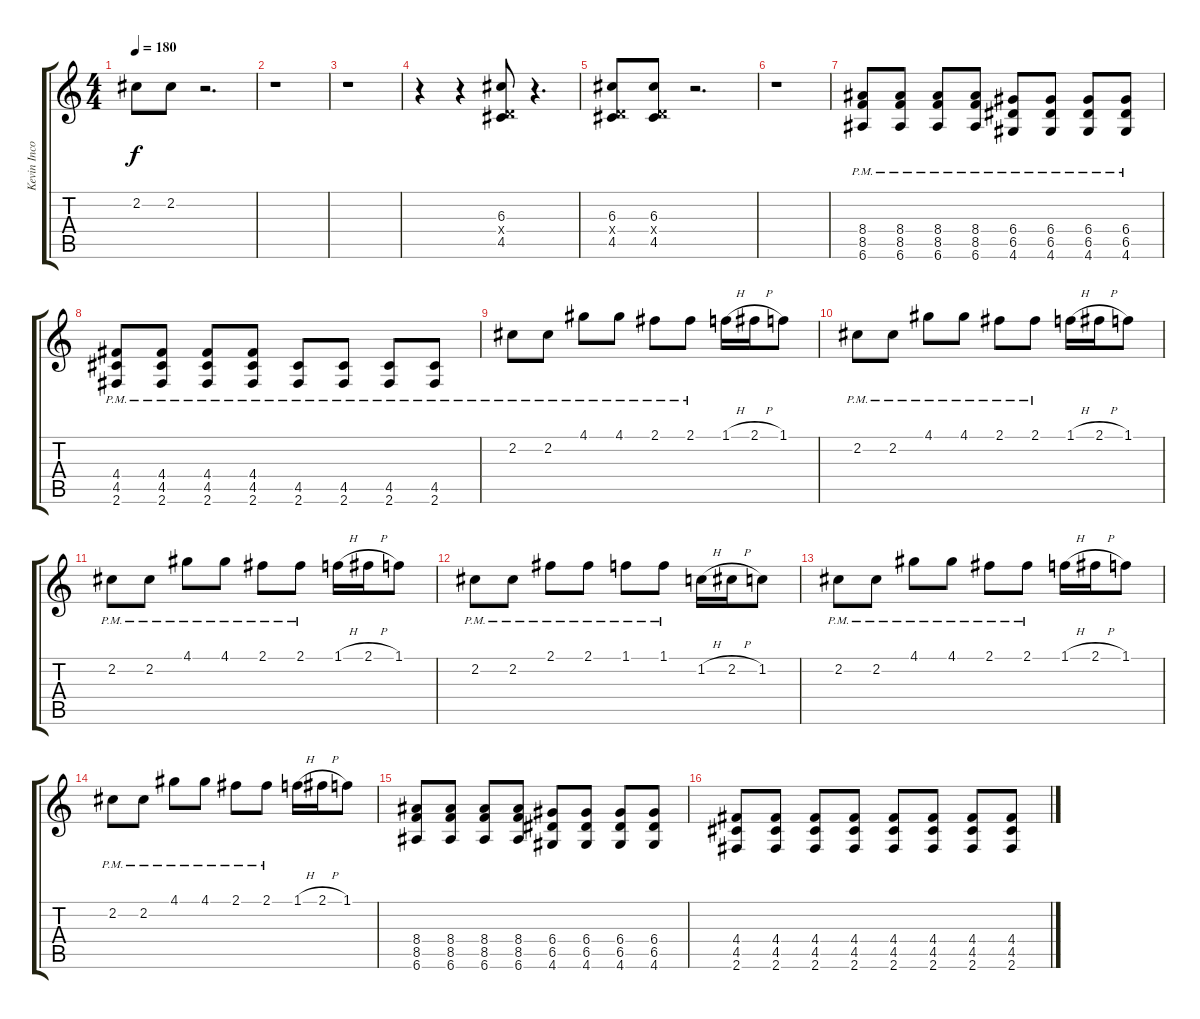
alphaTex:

\track ("Kevin Incorvati" "Kevin Inco") {instrument distortionguitar}
\staff {score tabs}
\tuning (E4 B3 G3 D3 A2 E2) {hide}
\ts (4 4)
\tempo 180
\clef g2
\ks c
2.2.8{dy f} 2.2.8 r.2{d} |
r.1 |
r.1 |
r.4 r.4 (6.3 0.4{x} 4.5).8 r.4{d} |
(6.3 0.4{x} 4.5).8 (6.3 0.4{x} 4.5).8 r.2{d} |
r.1 |
(8.4{pm} 8.5{pm} 6.6{pm}).8 (8.4{pm} 8.5{pm} 6.6{pm}).8 (8.4{pm} 8.5{pm} 6.6{pm}).8 (8.4{pm} 8.5{pm} 6.6{pm}).8 (6.4{pm} 6.5{pm} 4.6{pm}).8 (6.4{pm} 6.5{pm} 4.6{pm}).8 (6.4{pm} 6.5{pm} 4.6{pm}).8 (6.4{pm} 6.5{pm} 4.6{pm}).8 |
(4.4{pm} 4.5{pm} 2.6{pm}).8 (4.4{pm} 4.5{pm} 2.6{pm}).8 (4.4{pm} 4.5{pm} 2.6{pm}).8 (4.4{pm} 4.5{pm} 2.6{pm}).8 (4.5{pm} 2.6{pm}).8 (4.5{pm} 2.6{pm}).8 (4.5{pm} 2.6{pm}).8 (4.5{pm} 2.6{pm}).8 |
2.2{pm}.8 2.2{pm}.8 4.1{pm}.8 4.1{pm}.8 2.1{pm}.8 2.1{pm}.8 1.1{h}.16 2.1{h}.16 1.1.8 |
2.2{pm}.8 2.2{pm}.8 4.1{pm}.8 4.1{pm}.8 2.1{pm}.8 2.1{pm}.8 1.1{h}.16 2.1{h}.16 1.1.8 |
2.2{pm}.8 2.2{pm}.8 4.1{pm}.8 4.1{pm}.8 2.1{pm}.8 2.1{pm}.8 1.1{h}.16 2.1{h}.16 1.1.8 |
2.2{pm}.8 2.2{pm}.8 2.1{pm}.8 2.1{pm}.8 1.1{pm}.8 1.1{pm}.8 1.2{h}.16 2.2{h}.16 1.2.8 |
2.2{pm}.8 2.2{pm}.8 4.1{pm}.8 4.1{pm}.8 2.1{pm}.8 2.1{pm}.8 1.1{h}.16 2.1{h}.16 1.1.8 |
2.2{pm}.8 2.2{pm}.8 4.1{pm}.8 4.1{pm}.8 2.1{pm}.8 2.1{pm}.8 1.1{h}.16 2.1{h}.16 1.1.8 |
(8.4 8.5 6.6).8 (8.4 8.5 6.6).8 (8.4 8.5 6.6).8 (8.4 8.5 6.6).8 (6.4 6.5 4.6).8 (6.4 6.5 4.6).8 (6.4 6.5 4.6).8 (6.4 6.5 4.6).8 |
(4.4 4.5 2.6).8 (4.4 4.5 2.6).8 (4.4 4.5 2.6).8 (4.4 4.5 2.6).8 (4.4 4.5 2.6).8 (4.4 4.5 2.6).8 (4.4 4.5 2.6).8 (4.4 4.5 2.6).8
